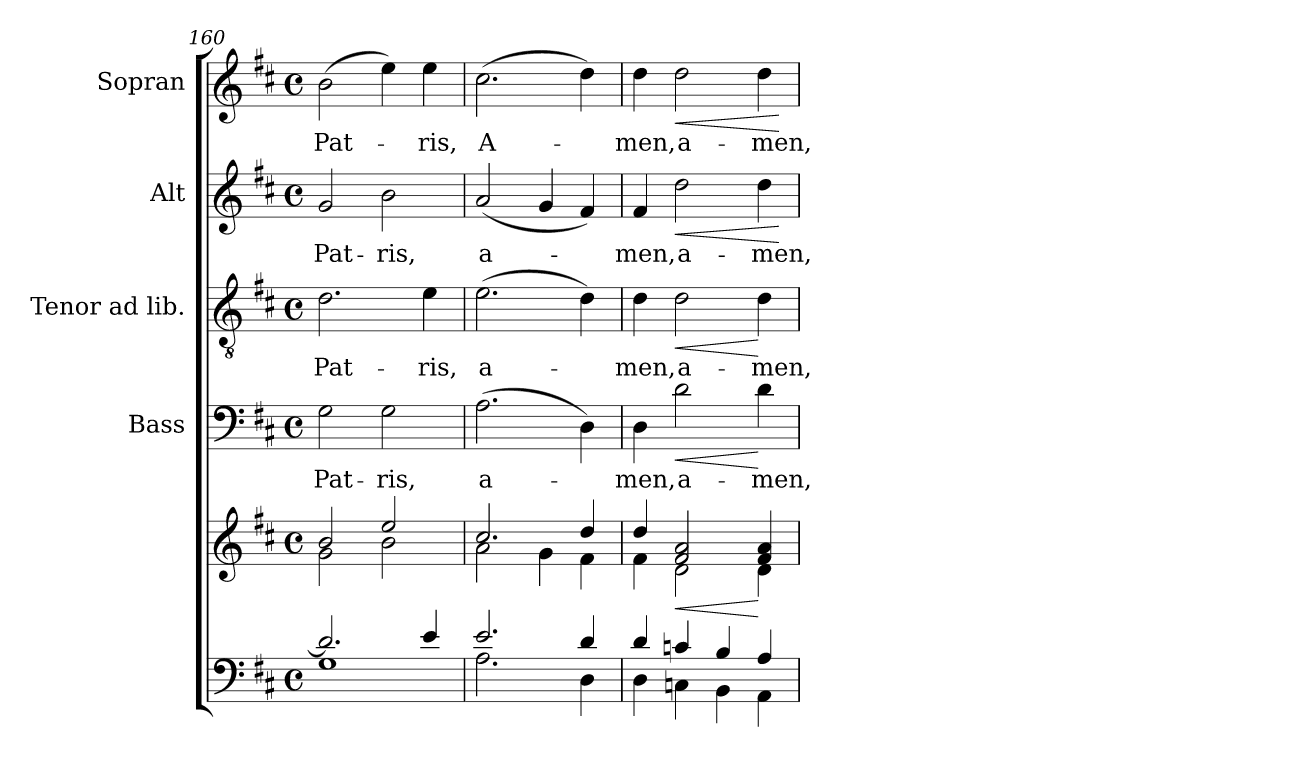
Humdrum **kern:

**kern	**kern	**dynam	**kern	**text	**dynam	**kern	**text	**dynam	**kern	**text	**dynam	**kern	**text	**dynam
*part5	*part5	*part5	*part4	*part4	*part4	*part3	*part3	*part3	*part2	*part2	*part2	*part1	*part1	*part1
*staff6	*staff5	*staff5/6	*staff4	*staff4	*staff4	*staff3	*staff3	*staff3	*staff2	*staff2	*staff2	*staff1	*staff1	*staff1
*	*	*	*I"Bass	*	*	*I"Tenor ad lib.	*	*	*I"Alt	*	*	*I"Sopran	*	*
*	*	*	*I'B.	*	*	*I'T.	*	*	*I'A.	*	*	*I'S.	*	*
*clefF4	*clefG2	*	*clefF4	*	*	*clefGv2	*	*	*clefG2	*	*	*clefG2	*	*
*k[f#c#]	*k[f#c#]	*	*k[f#c#]	*	*	*k[f#c#]	*	*	*k[f#c#]	*	*	*k[f#c#]	*	*
*D:	*D:	*	*D:	*	*	*D:	*	*	*D:	*	*	*D:	*	*
*M4/4	*M4/4	*	*M4/4	*	*	*M4/4	*	*	*M4/4	*	*	*M4/4	*	*
*met(c)	*met(c)	*	*met(c)	*	*	*met(c)	*	*	*met(c)	*	*	*met(c)	*	*
=160	=160	=160	=160	=160	=160	=160	=160	=160	=160	=160	=160	=160	=160	=160
*^	*^	*	*	*	*	*	*	*	*	*	*	*	*	*
!	!	!	!	!	!	!LO:LY:b	!	!	!LO:LY:b	!	!	!LO:LY:b	!	!	!LO:LY:b	!
2.d/]	1G	2b/	2g\	.	2G\	Pat-	.	2.d\	Pat-	.	2g/	Pat-	.	(>2b\	Pat-	.
!	!	!	!	!	!	!LO:LY:b	!	!	!	!	!	!LO:LY:b	!	!	!	!
.	.	2ee/	2b\	.	2G\	-ris,	.	.	.	.	2b\	-ris,	.	4ee\)	.	.
!	!	!	!	!	!	!	!	!	!LO:LY:b	!	!	!	!	!	!LO:LY:b	!
4e/	.	.	.	.	.	.	.	4e\	-ris,	.	.	.	.	4ee\	-ris,	.
=161	=161	=161	=161	=161	=161	=161	=161	=161	=161	=161	=161	=161	=161	=161	=161	=161
!	!	!	!	!	!	!LO:LY:b	!	!	!LO:LY:b	!	!	!LO:LY:b	!	!	!LO:LY:b	!
2.e/	2.A\	2.cc#/	2a\	.	(>2.A\	a-	.	(>2.e\	a-	.	(<2a/	a-	.	(>2.cc#\	A-	.
.	.	.	4g\	.	.	.	.	.	.	.	4g/	.	.	.	.	.
4d/	4D\	4dd/	4f#\	.	4D\)	.	.	4d\)	.	.	4f#/)	.	.	4dd\)	.	.
=162	=162	=162	=162	=162	=162	=162	=162	=162	=162	=162	=162	=162	=162	=162	=162	=162
!	!	!	!	!	!	!LO:LY:b	!	!	!LO:LY:b	!	!	!LO:LY:b	!	!	!LO:LY:b	!
4d/	4D\	4dd/	4f#\	.	4D\	-men,	.	4d\	-men,	.	4f#/	-men,	.	4dd\	-men,	.
!	!	!	!	!LO:HP:b	!	!LO:LY:b	!LO:HP:b	!	!LO:LY:b	!LO:HP:b	!	!LO:LY:b	!LO:HP:b	!	!LO:LY:b	!LO:HP:b
4cn/	4Cn\	2f#/ 2a/	2d\	<	2d\	a-	<	2d\	a-	<	2dd\	a-	<	2dd\	a-	<
4B/	4BB\	.	.	.	.	.	.	.	.	.	.	.	.	.	.	.
!	!	!	!	!	!	!LO:LY:b	!	!	!LO:LY:b	!	!	!LO:LY:b	!	!	!LO:LY:b	!
4A/	4AA\	4f#/ 4a/	4d\	[	4d\	-men,	[	4d\	-men,	[	4dd\	-men,	.	4dd\	-men,	.
*v	*v	*	*	*	*	*	*	*	*	*	*	*	*	*	*	*
*	*v	*v	*	*	*	*	*	*	*	*	*	*	*	*	*
.	.	.	.	.	.	.	.	.	.	.	[	.	.	[
=	=	=	=	=	=	=	=	=	=	=	=	=	=	=
*-	*-	*-	*-	*-	*-	*-	*-	*-	*-	*-	*-	*-	*-	*-
